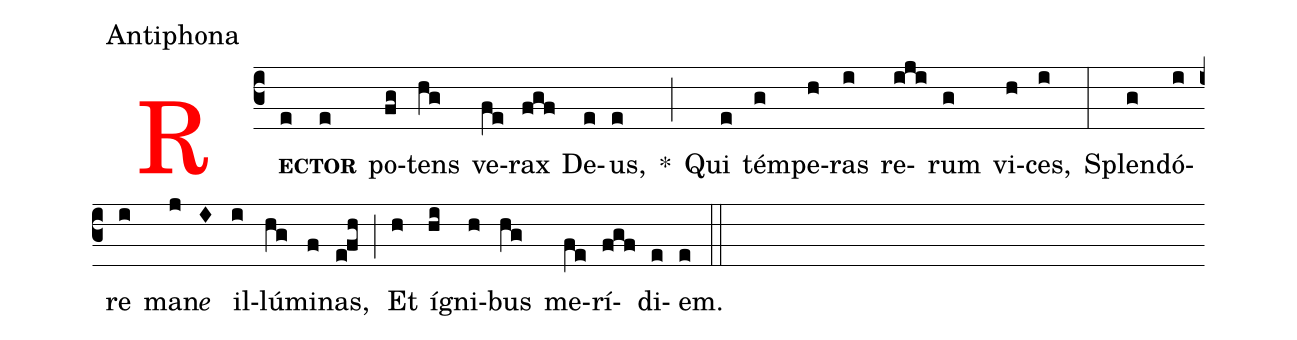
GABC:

office-part: Antiphona;
%%
<v>\frot{R}</v><v>\bf\scriptsize{E}</v>(c3e)<v>\bf\scriptsize{CTOR}</v>(e) po(fg)tens(hg) ve(fe)rax(fgf) De(e)us,(e) *(;)
Qui(e) tém(g)pe(h)ras(i) re(iji)rum(g) vi(h)ces,(i) (:) Splen(g)dó(i)re(i) ma(j)n<i>e</i>(I) il(i)lú(hg)mi(f)nas,(e!fh) (;)
Et(h) íg(hi)ni(h)bus(hg) me(fe)rí(fgf)di(e)em.(e) (::)
